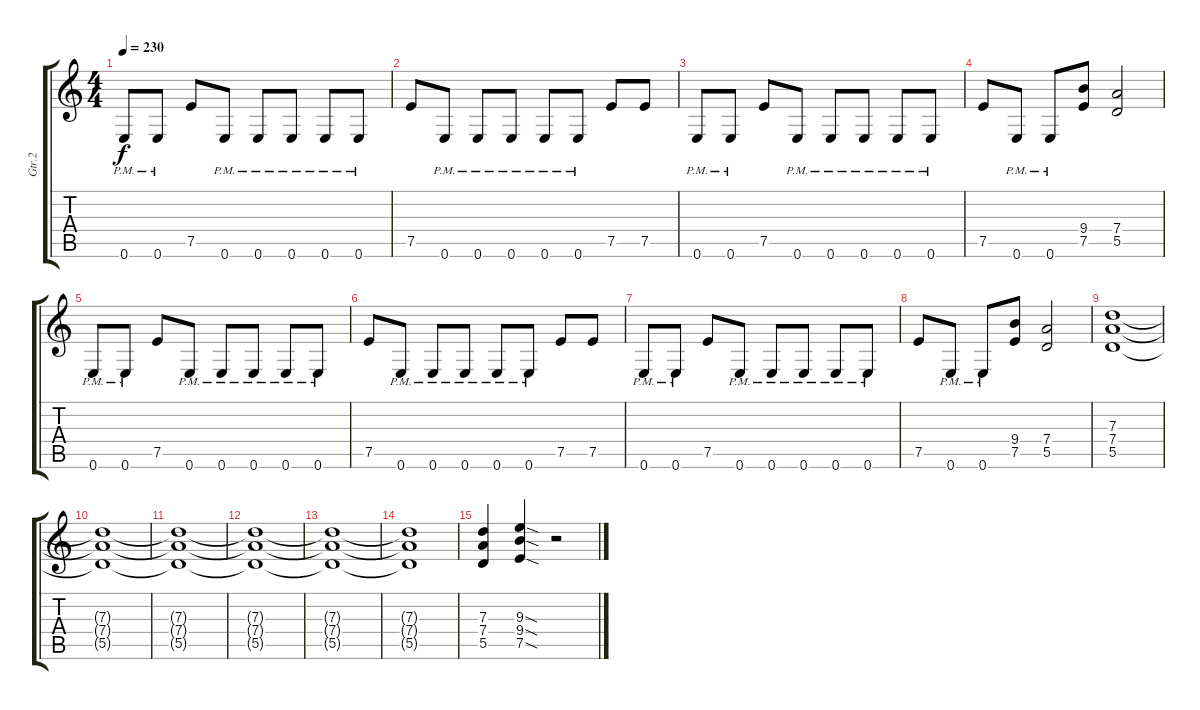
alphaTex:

\track ("Gtr.2" "Gtr.2") {instrument distortionguitar}
\staff {score tabs}
\tuning (E4 B3 G3 D3 A2 E2) {hide}
\ts (4 4)
\tempo 230
\clef g2
\ks c
0.6{pm}.8{dy f} 0.6{pm}.8 7.5.8 0.6{pm}.8 0.6{pm}.8 0.6{pm}.8 0.6{pm}.8 0.6{pm}.8 |
7.5.8 0.6{pm}.8 0.6{pm}.8 0.6{pm}.8 0.6{pm}.8 0.6{pm}.8 7.5.8 7.5.8 |
0.6{pm}.8 0.6{pm}.8 7.5.8 0.6{pm}.8 0.6{pm}.8 0.6{pm}.8 0.6{pm}.8 0.6{pm}.8 |
7.5.8 0.6{pm}.8 0.6{pm}.8 (9.4 7.5).8 (7.4 5.5).2 |
0.6{pm}.8 0.6{pm}.8 7.5.8 0.6{pm}.8 0.6{pm}.8 0.6{pm}.8 0.6{pm}.8 0.6{pm}.8 |
7.5.8 0.6{pm}.8 0.6{pm}.8 0.6{pm}.8 0.6{pm}.8 0.6{pm}.8 7.5.8 7.5.8 |
0.6{pm}.8 0.6{pm}.8 7.5.8 0.6{pm}.8 0.6{pm}.8 0.6{pm}.8 0.6{pm}.8 0.6{pm}.8 |
7.5.8 0.6{pm}.8 0.6{pm}.8 (9.4 7.5).8 (7.4 5.5).2 |
(7.3 7.4 5.5).1 |
(7.3{t} 7.4{t} 5.5{t}).1 |
(7.3{t} 7.4{t} 5.5{t}).1 |
(7.3{t} 7.4{t} 5.5{t}).1 |
(7.3{t} 7.4{t} 5.5{t}).1 |
(7.3{t} 7.4{t} 5.5{t}).1 |
(7.3 7.4 5.5).4 (9.3{sod} 9.4{sod} 7.5{sod}).4 r.2
